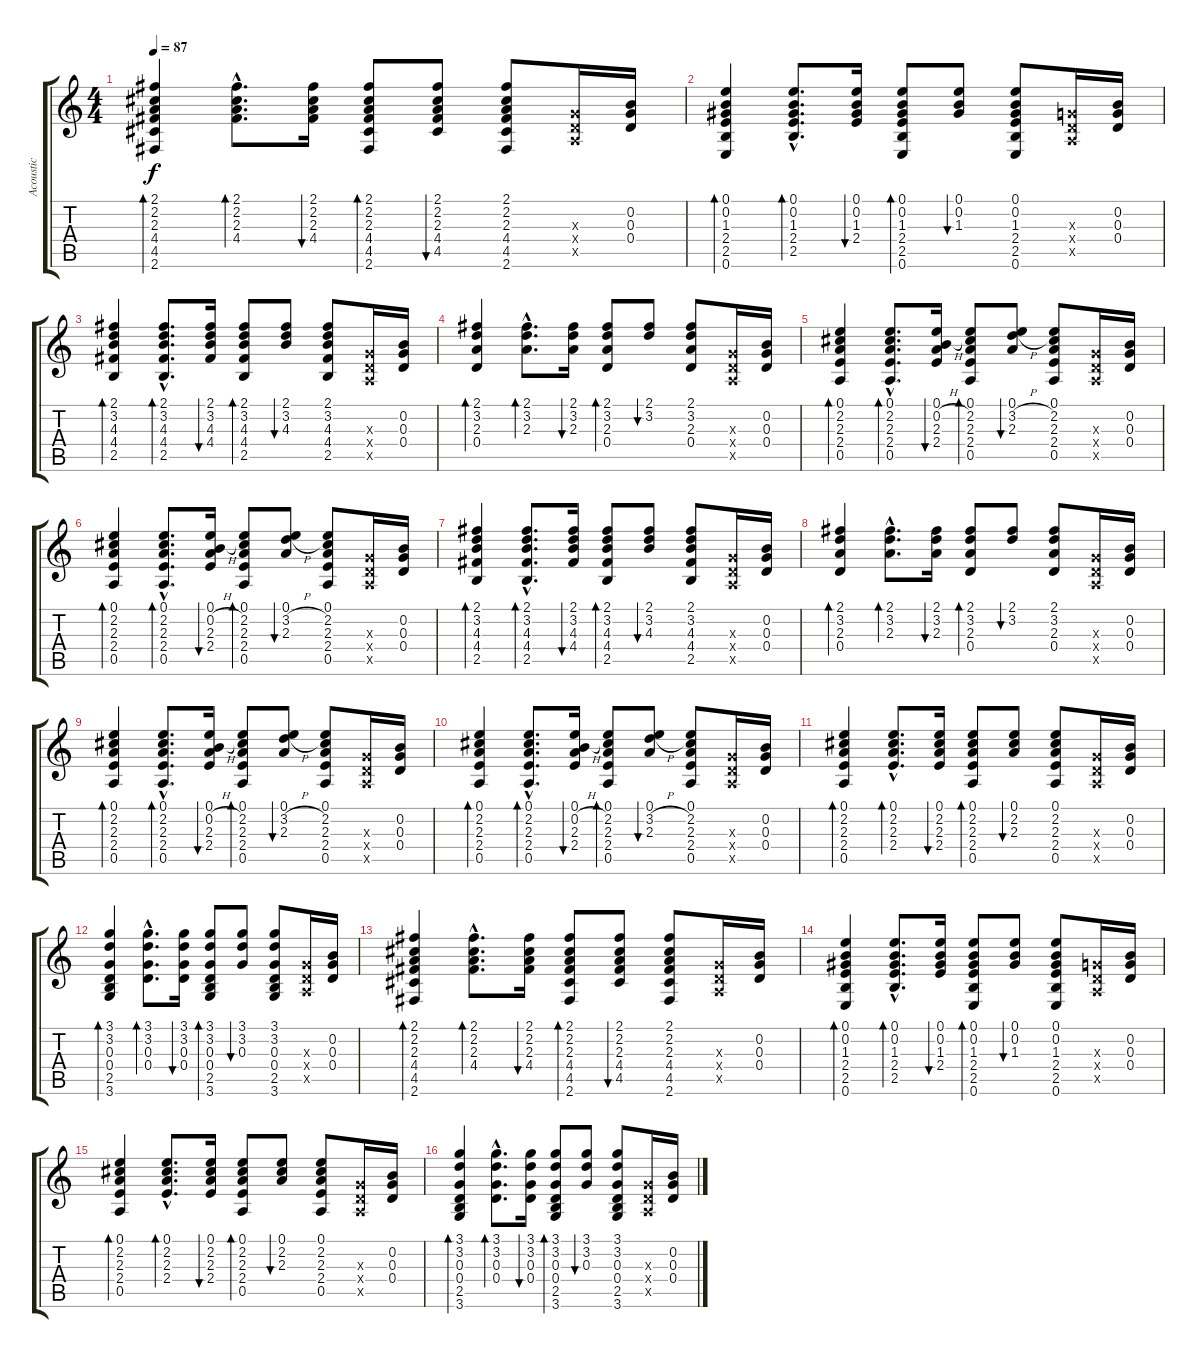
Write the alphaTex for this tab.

\track ("Acoustic" "Acoustic") {instrument acousticguitarnylon}
\staff {score tabs}
\tuning (E4 B3 G3 D3 A2 E2) {hide}
\ts (4 4)
\tempo 87
\clef g2
\ks c
(2.1 2.2 2.3 4.4 4.5 2.6).4{bd 60 dy f} (2.1{hac} 2.2{hac} 2.3{hac} 4.4{hac}).8{d bd 60} (2.1 2.2 2.3 4.4).16{bu 60} (2.1 2.2 2.3 4.4 4.5 2.6).8{bd 60} (2.1 2.2 2.3 4.4 4.5).8{bu 60} (2.1 2.2 2.3 4.4 4.5 2.6).8 (0.3{x} 0.4{x} 0.5{x}).16 (0.2 0.3 0.4).16 |
(0.1 0.2 1.3 2.4 2.5 0.6).4{bd 60} (0.1{hac} 0.2{hac} 1.3{hac} 2.4{hac} 2.5{hac}).8{d bd 60} (0.1 0.2 1.3 2.4).16{bu 60} (0.1 0.2 1.3 2.4 2.5 0.6).8{bd 60} (0.1 0.2 1.3).8{bu 60} (0.1 0.2 1.3 2.4 2.5 0.6).8 (0.3{x} 0.4{x} 0.5{x}).16 (0.2 0.3 0.4).16 |
(2.1 3.2 4.3 4.4 2.5).4{bd 60} (2.1{hac} 3.2{hac} 4.3{hac} 4.4{hac} 2.5{hac}).8{d bd 60} (2.1 3.2 4.3 4.4).16{bu 60} (2.1 3.2 4.3 4.4 2.5).8{bd 60} (2.1 3.2 4.3).8{bu 60} (2.1 3.2 4.3 4.4 2.5).8 (0.3{x} 0.4{x} 0.5{x}).16 (0.2 0.3 0.4).16 |
(2.1 3.2 2.3 0.4).4{bd 60} (2.1{hac} 3.2{hac} 2.3{hac}).8{d bd 60} (2.1 3.2 2.3).16{bu 60} (2.1 3.2 2.3 0.4).8{bd 60} (2.1 3.2).8{bu 60} (2.1 3.2 2.3 0.4).8 (0.3{x} 0.4{x} 0.5{x}).16 (0.2 0.3 0.4).16 |
(0.1 2.2 2.3 2.4 0.5).4{bd 60} (0.1{hac} 2.2{hac} 2.3{hac} 2.4{hac} 0.5{hac}).8{d bd 60} (0.1 0.2{h} 2.3 2.4).16{bu 60} (0.1 2.2 2.3 2.4 0.5).8{bd 60} (0.1 3.2{h} 2.3).8{bu 60} (0.1 2.2 2.3 2.4 0.5).8 (0.3{x} 0.4{x} 0.5{x}).16 (0.2 0.3 0.4).16 |
(0.1 2.2 2.3 2.4 0.5).4{bd 60} (0.1{hac} 2.2{hac} 2.3{hac} 2.4{hac} 0.5{hac}).8{d bd 60} (0.1 0.2{h} 2.3 2.4).16{bu 60} (0.1 2.2 2.3 2.4 0.5).8{bd 60} (0.1 3.2{h} 2.3).8{bu 60} (0.1 2.2 2.3 2.4 0.5).8 (0.3{x} 0.4{x} 0.5{x}).16 (0.2 0.3 0.4).16 |
(2.1 3.2 4.3 4.4 2.5).4{bd 60} (2.1{hac} 3.2{hac} 4.3{hac} 4.4{hac} 2.5{hac}).8{d bd 60} (2.1 3.2 4.3 4.4).16{bu 60} (2.1 3.2 4.3 4.4 2.5).8{bd 60} (2.1 3.2 4.3).8{bu 60} (2.1 3.2 4.3 4.4 2.5).8 (0.3{x} 0.4{x} 0.5{x}).16 (0.2 0.3 0.4).16 |
(2.1 3.2 2.3 0.4).4{bd 60} (2.1{hac} 3.2{hac} 2.3{hac}).8{d bd 60} (2.1 3.2 2.3).16{bu 60} (2.1 3.2 2.3 0.4).8{bd 60} (2.1 3.2).8{bu 60} (2.1 3.2 2.3 0.4).8 (0.3{x} 0.4{x} 0.5{x}).16 (0.2 0.3 0.4).16 |
(0.1 2.2 2.3 2.4 0.5).4{bd 60} (0.1{hac} 2.2{hac} 2.3{hac} 2.4{hac} 0.5{hac}).8{d bd 60} (0.1 0.2{h} 2.3 2.4).16{bu 60} (0.1 2.2 2.3 2.4 0.5).8{bd 60} (0.1 3.2{h} 2.3).8{bu 60} (0.1 2.2 2.3 2.4 0.5).8 (0.3{x} 0.4{x} 0.5{x}).16 (0.2 0.3 0.4).16 |
(0.1 2.2 2.3 2.4 0.5).4{bd 60} (0.1{hac} 2.2{hac} 2.3{hac} 2.4{hac} 0.5{hac}).8{d bd 60} (0.1 0.2{h} 2.3 2.4).16{bu 60} (0.1 2.2 2.3 2.4 0.5).8{bd 60} (0.1 3.2{h} 2.3).8{bu 60} (0.1 2.2 2.3 2.4 0.5).8 (0.3{x} 0.4{x} 0.5{x}).16 (0.2 0.3 0.4).16 |
(0.1 2.2 2.3 2.4 0.5).4{bd 60} (0.1{hac} 2.2{hac} 2.3{hac} 2.4{hac}).8{d bd 60} (0.1 2.2 2.3 2.4).16{bu 60} (0.1 2.2 2.3 2.4 0.5).8{bd 60} (0.1 2.2 2.3).8{bu 60} (0.1 2.2 2.3 2.4 0.5).8 (0.3{x} 0.4{x} 0.5{x}).16 (0.2 0.3 0.4).16 |
(3.1 3.2 0.3 0.4 2.5 3.6).4{bd 60} (3.1{hac} 3.2{hac} 0.3{hac} 0.4{hac}).8{d bd 60} (3.1 3.2 0.3 0.4).16{bu 60} (3.1 3.2 0.3 0.4 2.5 3.6).8{bd 60} (3.1 3.2 0.3).8{bu 60} (3.1 3.2 0.3 0.4 2.5 3.6).8 (0.3{x} 0.4{x} 0.5{x}).16 (0.2 0.3 0.4).16 |
(2.1 2.2 2.3 4.4 4.5 2.6).4{bd 60} (2.1{hac} 2.2{hac} 2.3{hac} 4.4{hac}).8{d bd 60} (2.1 2.2 2.3 4.4).16{bu 60} (2.1 2.2 2.3 4.4 4.5 2.6).8{bd 60} (2.1 2.2 2.3 4.4 4.5).8{bu 60} (2.1 2.2 2.3 4.4 4.5 2.6).8 (0.3{x} 0.4{x} 0.5{x}).16 (0.2 0.3 0.4).16 |
(0.1 0.2 1.3 2.4 2.5 0.6).4{bd 60} (0.1{hac} 0.2{hac} 1.3{hac} 2.4{hac} 2.5{hac}).8{d bd 60} (0.1 0.2 1.3 2.4).16{bu 60} (0.1 0.2 1.3 2.4 2.5 0.6).8{bd 60} (0.1 0.2 1.3).8{bu 60} (0.1 0.2 1.3 2.4 2.5 0.6).8 (0.3{x} 0.4{x} 0.5{x}).16 (0.2 0.3 0.4).16 |
(0.1 2.2 2.3 2.4 0.5).4{bd 60} (0.1{hac} 2.2{hac} 2.3{hac} 2.4{hac}).8{d bd 60} (0.1 2.2 2.3 2.4).16{bu 60} (0.1 2.2 2.3 2.4 0.5).8{bd 60} (0.1 2.2 2.3).8{bu 60} (0.1 2.2 2.3 2.4 0.5).8 (0.3{x} 0.4{x} 0.5{x}).16 (0.2 0.3 0.4).16 |
(3.1 3.2 0.3 0.4 2.5 3.6).4{bd 60} (3.1{hac} 3.2{hac} 0.3{hac} 0.4{hac}).8{d bd 60} (3.1 3.2 0.3 0.4).16{bu 60} (3.1 3.2 0.3 0.4 2.5 3.6).8{bd 60} (3.1 3.2 0.3).8{bu 60} (3.1 3.2 0.3 0.4 2.5 3.6).8 (0.3{x} 0.4{x} 0.5{x}).16 (0.2 0.3 0.4).16
